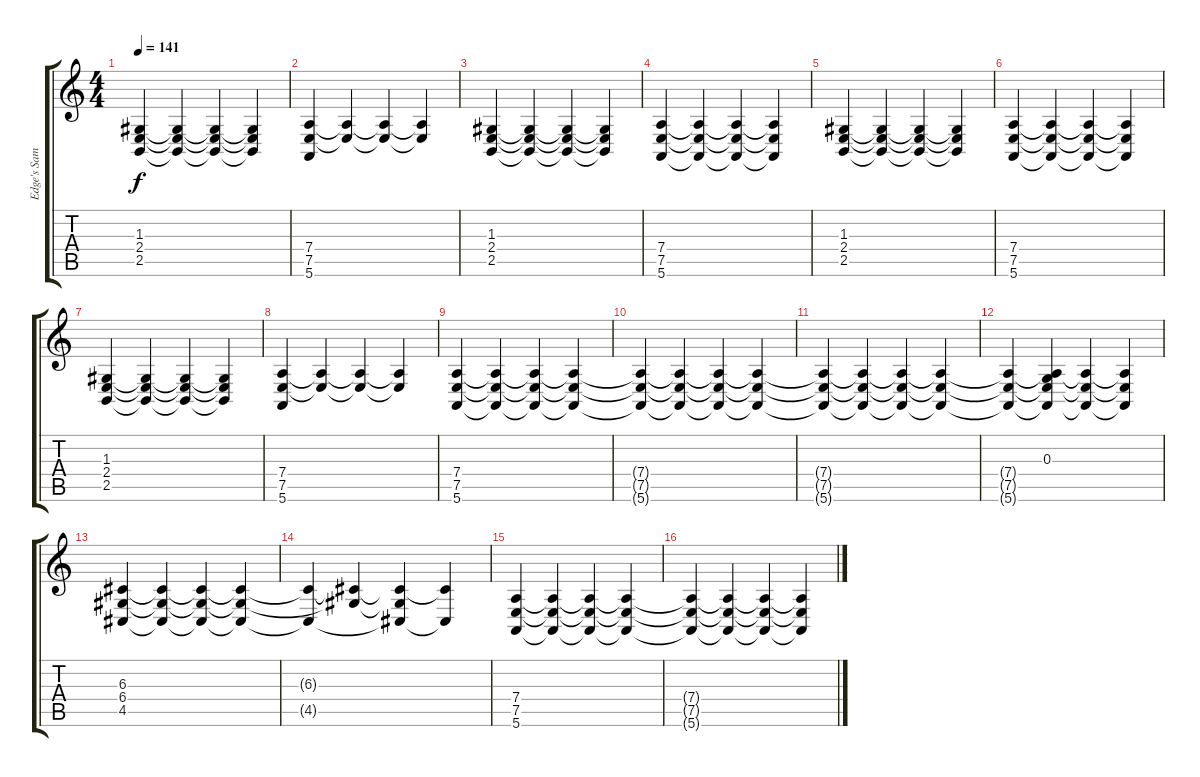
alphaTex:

\track ("Edge's Sampler I" "Edge's Sam") {instrument stringensemble1}
\staff {score tabs}
\tuning (E4 B3 G3 D3 A2 E2) {hide}
\ts (4 4)
\tempo 141
\clef g2
\ks c
(1.3 2.4 2.5).4{dy f} (1.3{t} 2.4{t} 2.5{t}).4 (1.3{t} 2.4{t} 2.5{t}).4 (1.3{t} 2.4{t} 2.5{t}).4 |
(7.4 7.5 5.6).4 (7.4{t} 7.5{t}).4 (7.4{t} 7.5{t}).4 (7.4{t} 7.5{t}).4 |
(1.3 2.4 2.5).4 (1.3{t} 2.4{t} 2.5{t}).4 (1.3{t} 2.4{t} 2.5{t}).4 (1.3{t} 2.4{t} 2.5{t}).4 |
(7.4 7.5 5.6).4 (7.4{t} 7.5{t} 5.6{t}).4 (7.4{t} 7.5{t} 5.6{t}).4 (7.4{t} 7.5{t} 5.6{t}).4 |
(1.3 2.4 2.5).4 (1.3{t} 2.4{t} 2.5{t}).4 (1.3{t} 2.4{t} 2.5{t}).4 (1.3{t} 2.4{t} 2.5{t}).4 |
(7.4 7.5 5.6).4 (7.4{t} 7.5{t} 5.6{t}).4 (7.4{t} 7.5{t} 5.6{t}).4 (7.4{t} 7.5{t} 5.6{t}).4 |
(1.3 2.4 2.5).4 (1.3{t} 2.4{t} 2.5{t}).4 (1.3{t} 2.4{t} 2.5{t}).4 (1.3{t} 2.4{t} 2.5{t}).4 |
(7.4 7.5 5.6).4 (7.4{t} 7.5{t}).4 (7.4{t} 7.5{t}).4 (7.4{t} 7.5{t}).4 |
(7.4 7.5 5.6).4 (7.4{t} 7.5{t} 5.6{t}).4 (7.4{t} 7.5{t} 5.6{t}).4 (7.4{t} 7.5{t} 5.6{t}).4 |
(7.4{t} 7.5{t} 5.6{t}).4 (7.4{t} 7.5{t} 5.6{t}).4 (7.4{t} 7.5{t} 5.6{t}).4 (7.4{t} 7.5{t} 5.6{t}).4 |
(7.4{t} 7.5{t} 5.6{t}).4 (7.4{t} 7.5{t} 5.6{t}).4 (7.4{t} 7.5{t} 5.6{t}).4 (7.4{t} 7.5{t} 5.6{t}).4 |
(7.4{t} 7.5{t} 5.6{t}).4 (0.3 7.4{t} 7.5{t} 5.6{t}).4 (7.4{t} 7.5{t} 5.6{t}).4 (7.4{t} 7.5{t} 5.6{t}).4 |
(6.3 6.4 4.5).4 (6.3{t} 6.4{t} 4.5{t}).4 (6.3{t} 6.4{t} 4.5{t}).4 (6.3{t} 6.4{t} 4.5{t}).4 |
(6.3{t} 4.5{t}).4 (6.3{t} 6.4{t}).4 (6.3{t} 6.4{t} 4.5{t}).4 (6.3{t} 4.5{t}).4 |
(7.4 7.5 5.6).4 (7.4{t} 7.5{t} 5.6{t}).4 (7.4{t} 7.5{t} 5.6{t}).4 (7.4{t} 7.5{t} 5.6{t}).4 |
(7.4{t} 7.5{t} 5.6{t}).4 (7.4{t} 7.5{t} 5.6{t}).4 (7.4{t} 7.5{t} 5.6{t}).4 (7.4{t} 7.5{t} 5.6{t}).4
